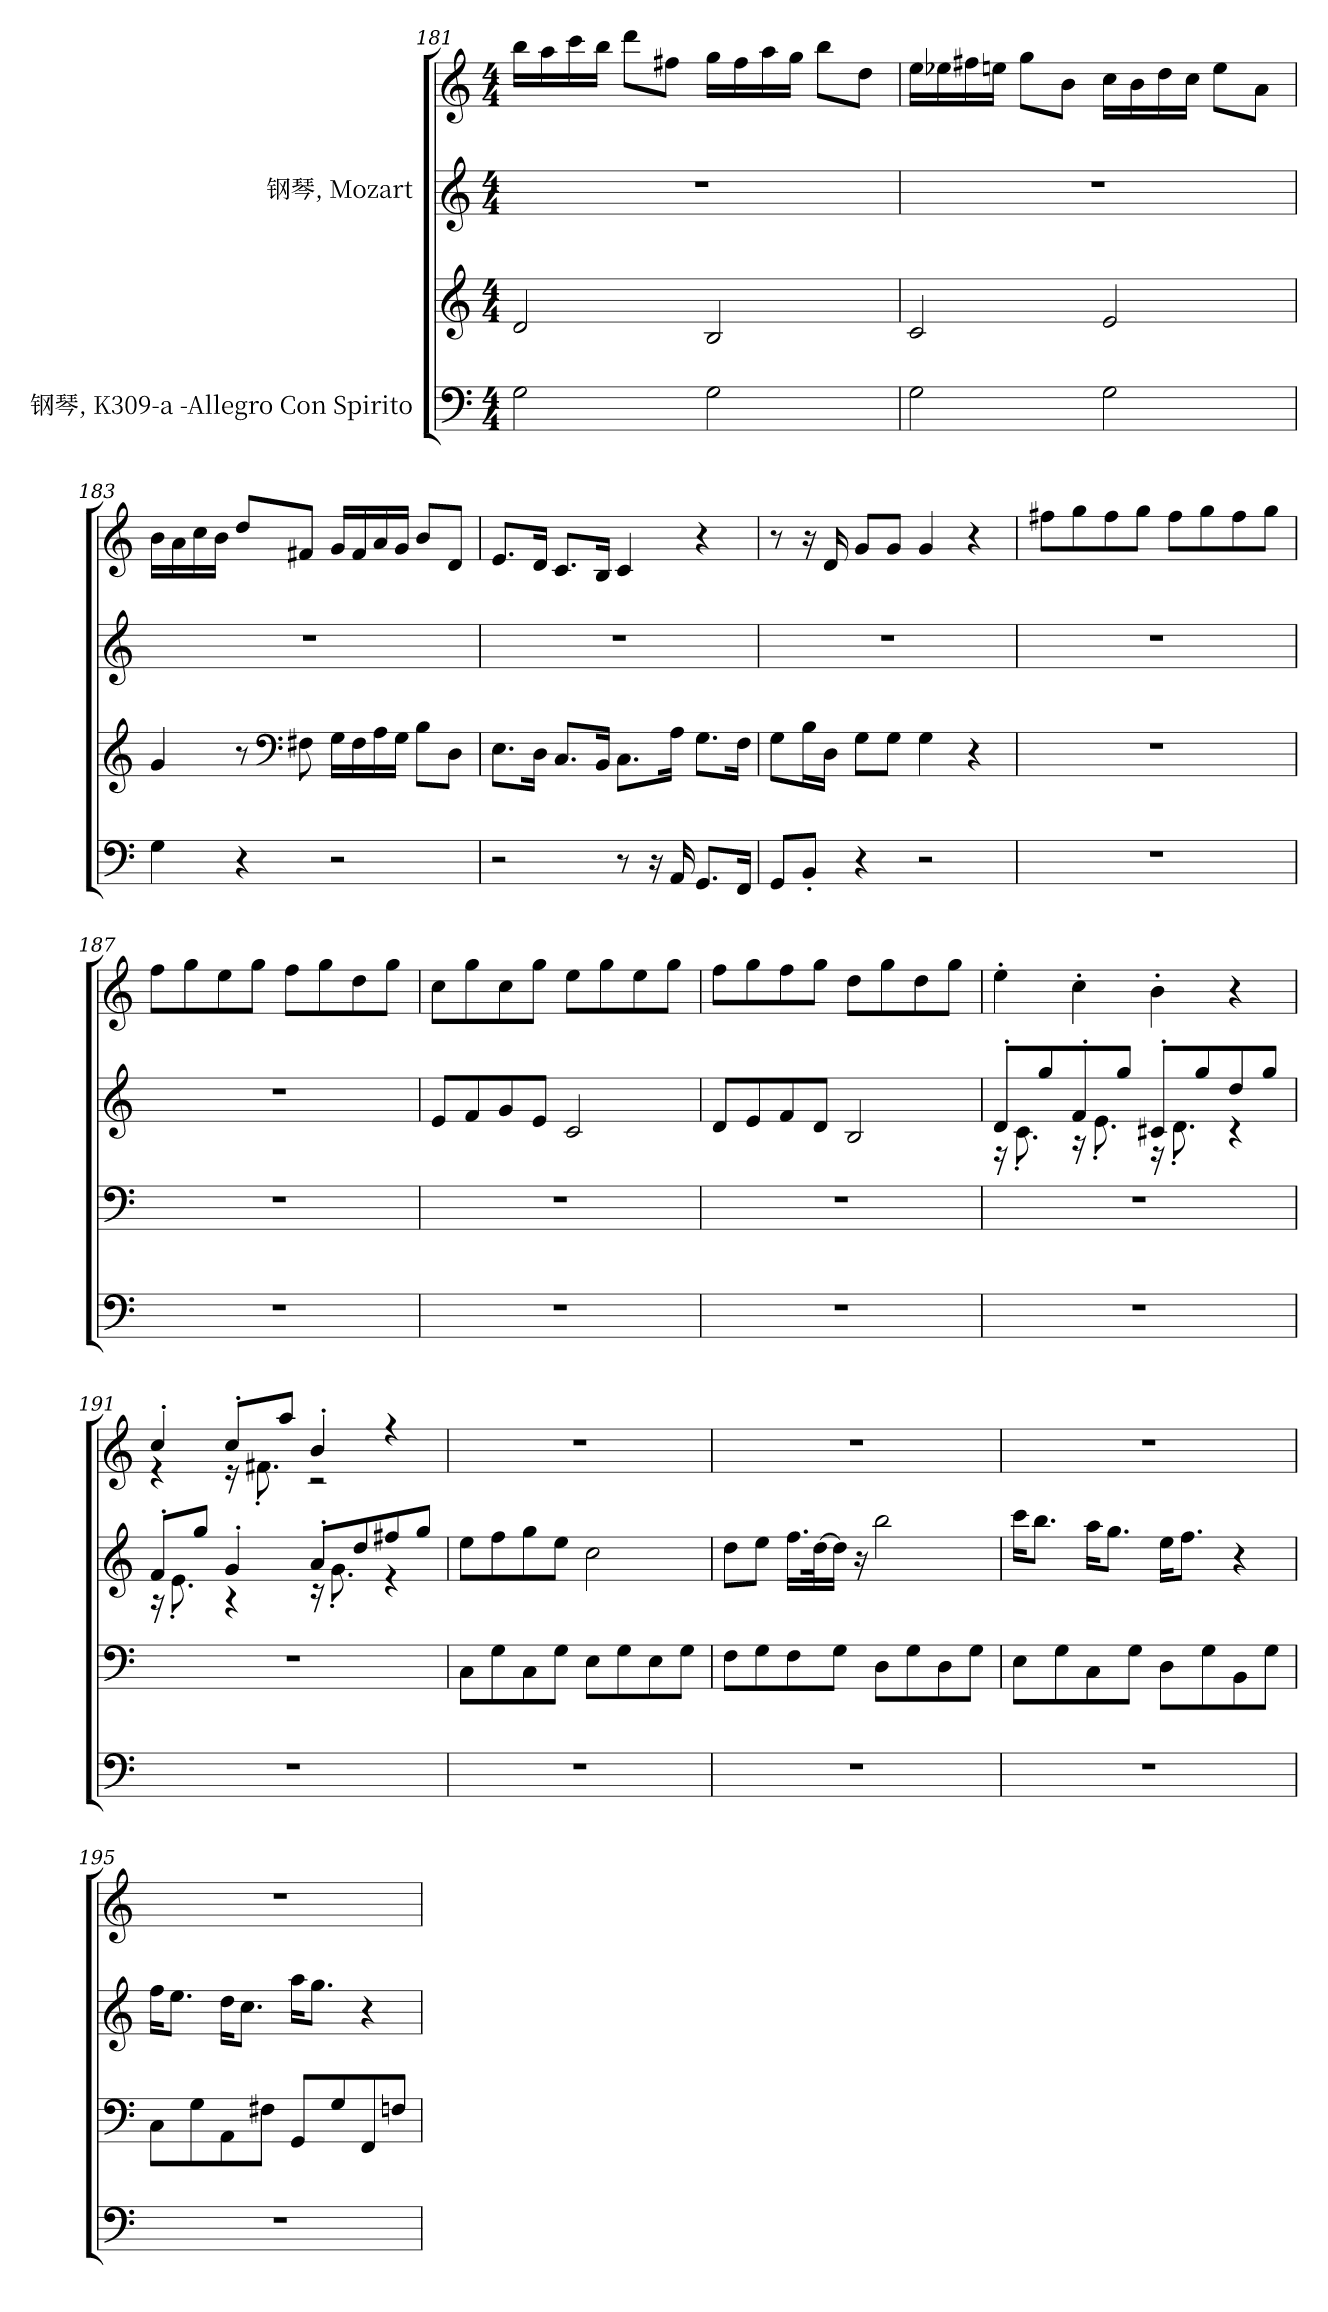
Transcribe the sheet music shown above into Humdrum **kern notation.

**kern	**kern	**kern	**kern
*part2	*part2	*part1	*part1
*staff4	*staff3	*staff2	*staff1
*I"钢琴, K309-a -Allegro Con Spirito	*	*I"钢琴, Mozart	*
*clefF4	*clefG2	*clefG2	*clefG2
*k[]	*k[]	*k[]	*k[]
*M4/4	*M4/4	*M4/4	*M4/4
=181	=181	=181	=181
2G\	2d/	1r	16bb\LL
.	.	.	16aa\
.	.	.	16ccc\
.	.	.	16bb\JJ
.	.	.	8ddd\L
.	.	.	8ff#X\J
2G\	2B/	.	16gg\LL
.	.	.	16ff#\
.	.	.	16aa\
.	.	.	16gg\JJ
.	.	.	8bb\L
.	.	.	8dd\J
!!LO:LB:g=z
=182	=182	=182	=182
2G\	2c/	1r	16ee\LL
.	.	.	16ee-X\
.	.	.	16ff#X\
.	.	.	16een\JJ
.	.	.	8gg\L
.	.	.	8b\J
2G\	2e/	.	16cc\LL
.	.	.	16b\
.	.	.	16dd\
.	.	.	16cc\JJ
.	.	.	8ee\L
.	.	.	8a\J
=183	=183	=183	=183
4G\	4g/	1r	16b\LL
.	.	.	16a\
.	.	.	16cc\
.	.	.	16b\JJ
4r	8r	.	8dd/L
*	*clefF4	*	*
.	8F#X\	.	8f#X/J
2r	16G\LL	.	16g/LL
.	16F#\	.	16f#/
.	16A\	.	16a/
.	16G\JJ	.	16g/JJ
.	8B\L	.	8b/L
.	8D\J	.	8d/J
=184	=184	=184	=184
2r	8.E\L	1r	8.e/L
.	16D\Jk	.	16d/Jk
.	8.C/L	.	8.c/L
.	16BB/Jk	.	16B/Jk
8r	8.C\L	.	4c/
16r	.	.	.
16AA/	16A\Jk	.	.
8.GG/L	8.G\L	.	4r
16FF/Jk	16F\Jk	.	.
!!LO:LB:g=z
=185	=185	=185	=185
8GG/L	8G\L	1r	8r
8BB'/J	16B\L	.	16r
.	16D\JJ	.	16d/
4r	8G\L	.	8g/L
.	8G\J	.	8g/J
2r	4G\	.	4g/
.	4r	.	4r
=186	=186	=186	=186
1r	1r	1r	8ff#X\L
.	.	.	8gg\
.	.	.	8ff#\
.	.	.	8gg\J
.	.	.	8ff#\L
.	.	.	8gg\
.	.	.	8ff#\
.	.	.	8gg\J
=187	=187	=187	=187
1r	1r	1r	8ff\L
.	.	.	8gg\
.	.	.	8ee\
.	.	.	8gg\J
.	.	.	8ff\L
.	.	.	8gg\
.	.	.	8dd\
.	.	.	8gg\J
=188	=188	=188	=188
1r	1r	8e/L	8cc\L
.	.	8f/	8gg\
.	.	8g/	8cc\
.	.	8e/J	8gg\J
.	.	2c/	8ee\L
.	.	.	8gg\
.	.	.	8ee\
.	.	.	8gg\J
=189	=189	=189	=189
1r	1r	8d/L	8ff\L
.	.	8e/	8gg\
.	.	8f/	8ff\
.	.	8d/J	8gg\J
.	.	2B/	8dd\L
.	.	.	8gg\
.	.	.	8dd\
.	.	.	8gg\J
!!LO:PB:g=z
=190	=190	=190	=190
*	*	*^	*
1r	1r	8d'/L	16r	4ee'\
.	.	.	8.c'\	.
.	.	8gg/	.	.
.	.	8f'/	16r	4cc'\
.	.	.	8.e'\	.
.	.	8gg/J	.	.
.	.	8c#X'/L	16r	4b'\
.	.	.	8.d'\	.
.	.	8gg/	.	.
.	.	8dd/	4r	4r
.	.	8gg/J	.	.
=191	=191	=191	=191	=191
*	*	*	*	*^
1r	1r	8f'/L	16r	4cc'/	4r
.	.	.	8.e'\	.	.
.	.	8gg/J	.	.	.
.	.	4g'/	4r	8cc'/L	16r
.	.	.	.	.	8.f#X'\
.	.	.	.	8aa/J	.
.	.	8a'/L	16r	4b'/	2r
.	.	.	8.g'\	.	.
.	.	8dd/	.	.	.
.	.	8ff#X/	4r	4r	.
.	.	8gg/J	.	.	.
*	*	*v	*v	*	*
*	*	*	*v	*v
=192	=192	=192	=192
1r	8C\L	8ee\L	1r
.	8G\	8ff\	.
.	8C\	8gg\	.
.	8G\J	8ee\J	.
.	8E\L	2cc\	.
.	8G\	.	.
.	8E\	.	.
.	8G\J	.	.
!!LO:LB:g=z
=193	=193	=193	=193
1r	8F\L	8dd\L	1r
.	8G\	8ee\J	.
.	8F\	16.ff\LL	.
.	.	[32dd\K	.
.	8G\J	16dd\JJ]	.
.	.	16r	.
.	8D\L	2bb\	.
.	8G\	.	.
.	8D\	.	.
.	8G\J	.	.
=194	=194	=194	=194
1r	8E\L	16ccc\KL	1r
.	.	8.bb\J	.
.	8G\	.	.
.	8C\	16aa\KL	.
.	.	8.gg\J	.
.	8G\J	.	.
.	8D\L	16ee\KL	.
.	.	8.ff\J	.
.	8G\	.	.
.	8BB\	4r	.
.	8G\J	.	.
=195	=195	=195	=195
1r	8C\L	16ff\KL	1r
.	.	8.ee\J	.
.	8G\	.	.
.	8AA\	16dd\KL	.
.	.	8.cc\J	.
.	8F#X\J	.	.
.	8GG/L	16aa\KL	.
.	.	8.gg\J	.
.	8G/	.	.
.	8FF/	4r	.
.	8Fn/J	.	.
=	=	=	=
*-	*-	*-	*-
